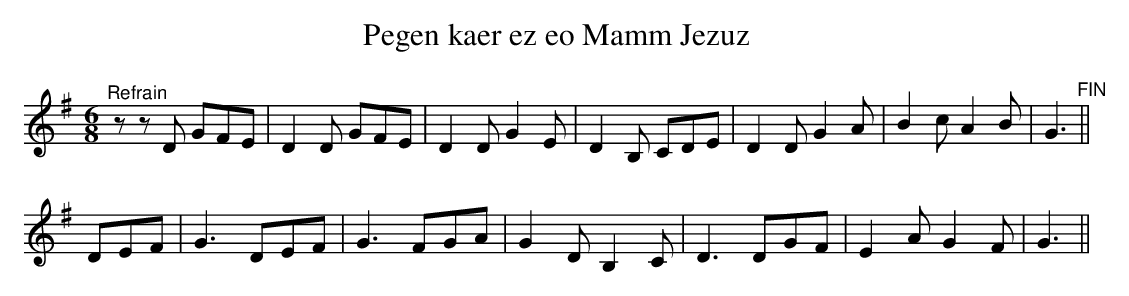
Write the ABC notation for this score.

X:1
T:Pegen kaer ez eo Mamm Jezuz
M:6/8
L:1/8
K:G
"^Refrain"zzD GFE|D2D GFE|D2DG2E|D2B, CDE|D2DG2A|B2cA2B|G3"^FIN"||
DEF|G3DEF|G3FGA|G2DB,2C|D3DGF|E2AG2F|G3||
